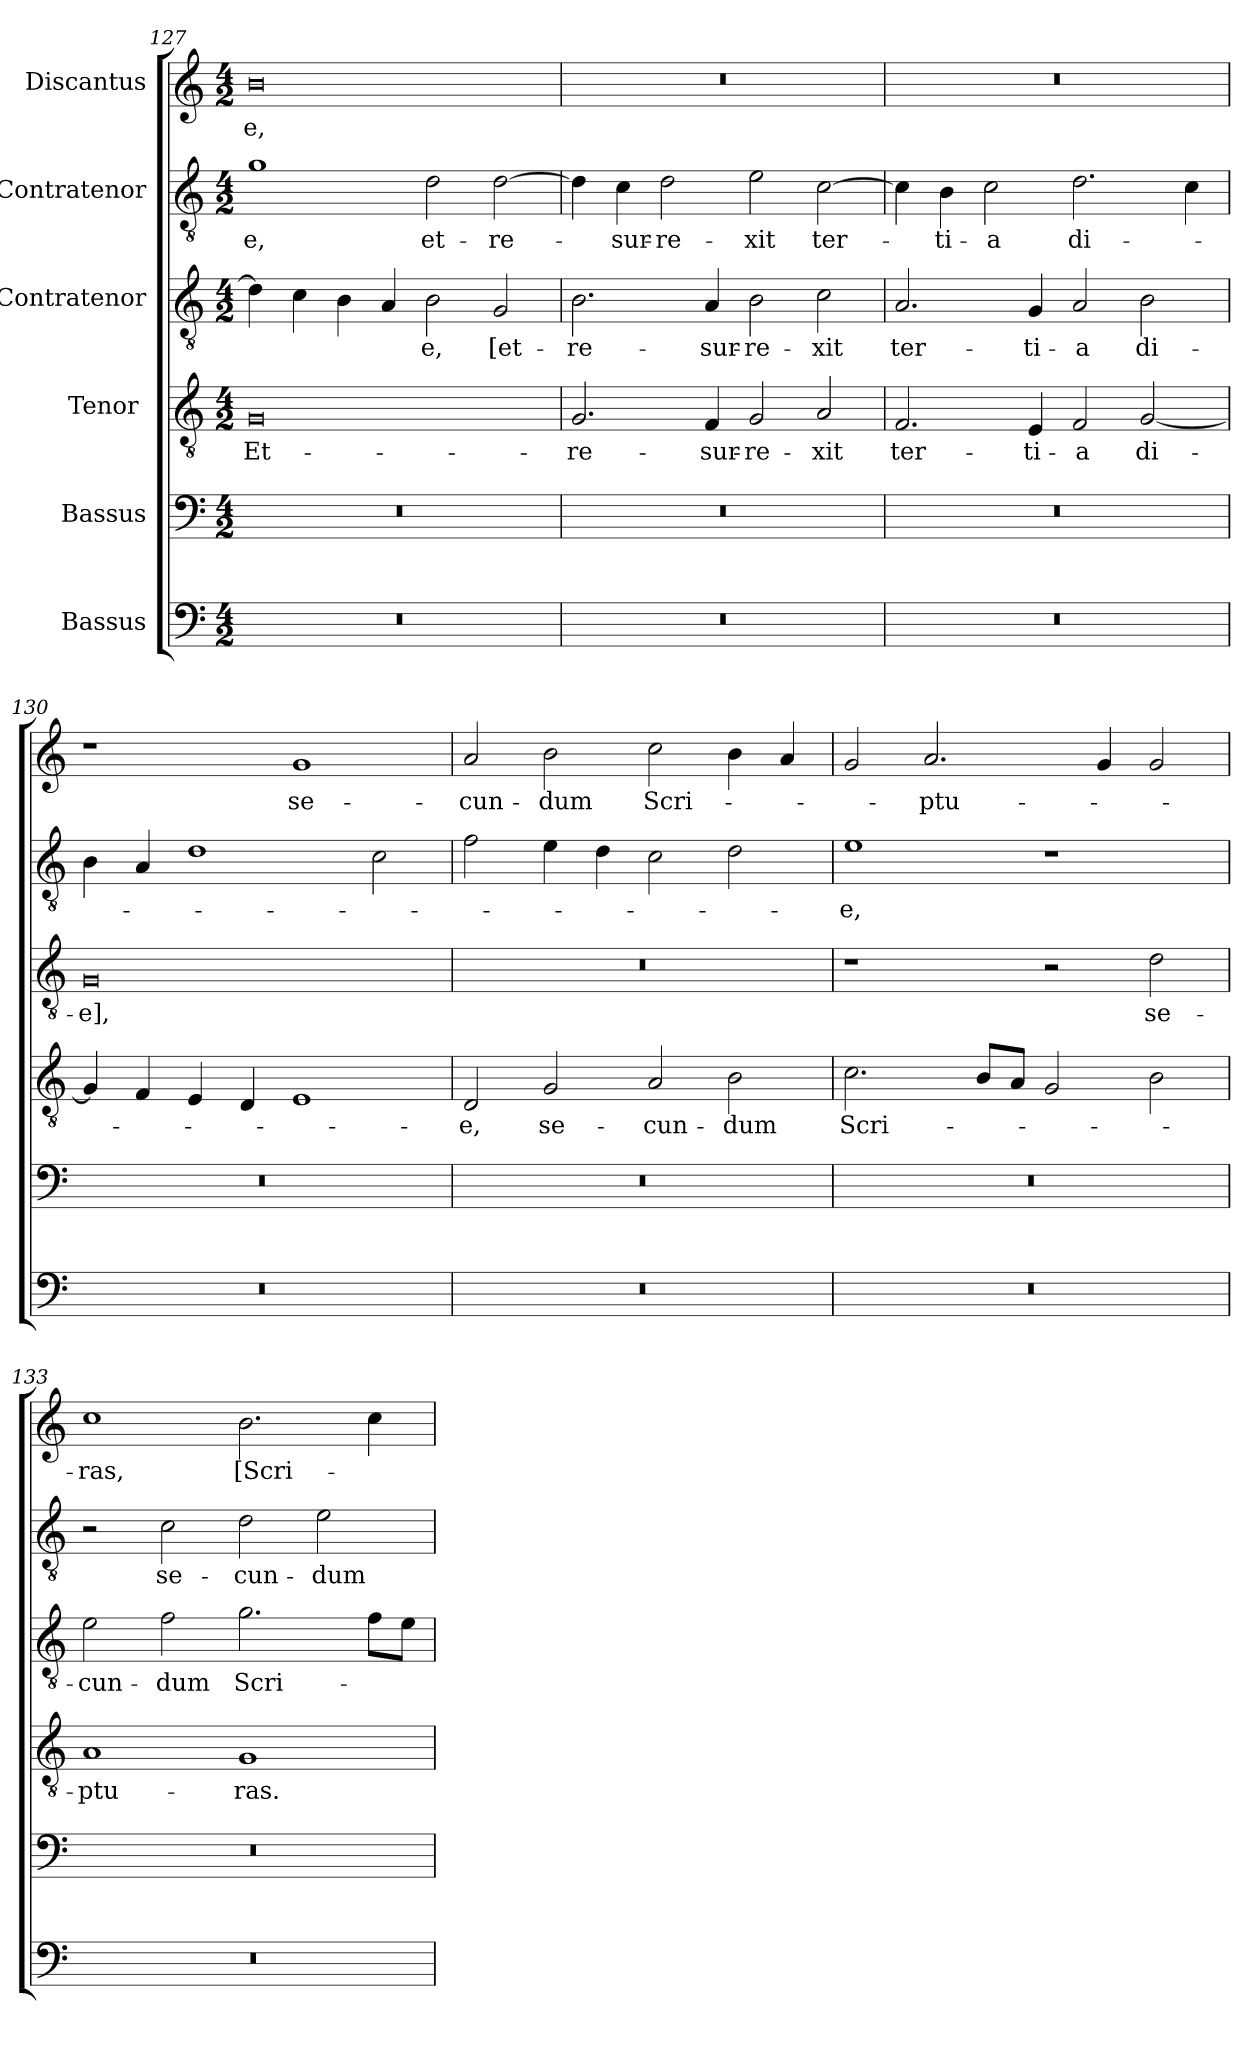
**kern	**kern	**kern	**text	**kern	**text	**kern	**text	**kern	**text
*part6	*part5	*part4	*part4	*part3	*part3	*part2	*part2	*part1	*part1
*staff6	*staff5	*staff4	*staff4	*staff3	*staff3	*staff2	*staff2	*staff1	*staff1
*I"Bassus	*I"Bassus	*I"Tenor 	*	*I"Contratenor	*	*I"Contratenor	*	*I"Discantus	*
*clefF4	*clefF4	*clefGv2	*	*clefGv2	*	*clefGv2	*	*clefG2	*
*k[]	*k[]	*k[]	*	*k[]	*	*k[]	*	*k[]	*
*M4/2	*M4/2	*M4/2	*	*M4/2	*	*M4/2	*	*M4/2	*
=127	=127	=127	=127	=127	=127	=127	=127	=127	=127
0r	0r	0G/	Et-	4d\]	.	1g\	-e,	0b\	-e,
.	.	.	.	4c\	.	.	.	.	.
.	.	.	.	4B\	.	.	.	.	.
.	.	.	.	4A/	.	.	.	.	.
.	.	.	.	2B\	-e,	2d\	et-	.	.
.	.	.	.	2G/	[et-	[2d\	re-	.	.
=128	=128	=128	=128	=128	=128	=128	=128	=128	=128
0r	0r	2.G/	re-	2.B\	re-	4d\]	.	0r	.
.	.	.	.	.	.	4c\	-sur-	.	.
.	.	.	.	.	.	2d\	-re-	.	.
.	.	4F/	-sur-	4A/	-sur-	.	.	.	.
.	.	2G/	-re-	2B\	-re-	2e\	-xit	.	.
.	.	2A/	-xit	2c\	-xit	[2c\	ter-	.	.
=129	=129	=129	=129	=129	=129	=129	=129	=129	=129
0r	0r	2.F/	ter-	2.A/	ter-	4c\]	.	0r	.
.	.	.	.	.	.	4B\	-ti-	.	.
.	.	.	.	.	.	2c\	-a	.	.
.	.	4E/	-ti-	4G/	-ti-	.	.	.	.
.	.	2F/	-a	2A/	-a	2.d\	di-	.	.
.	.	[2G/	di-	2B\	di-	.	.	.	.
.	.	.	.	.	.	4c\	.	.	.
=130	=130	=130	=130	=130	=130	=130	=130	=130	=130
0r	0r	4G/]	.	0G/	-e],	4B\	.	1r	.
.	.	4F/	.	.	.	4A/	.	.	.
.	.	4E/	.	.	.	1d\	.	.	.
.	.	4D/	.	.	.	.	.	.	.
.	.	1E/	.	.	.	.	.	1g/	se-
.	.	.	.	.	.	2c\	.	.	.
=131	=131	=131	=131	=131	=131	=131	=131	=131	=131
0r	0r	2D/	-e,	0r	.	2f\	.	2a/	-cun-
.	.	2G/	se-	.	.	4e\	.	2b\	-dum
.	.	.	.	.	.	4d\	.	.	.
.	.	2A/	-cun-	.	.	2c\	.	2cc\	Scri-
.	.	2B\	-dum	.	.	2d\	.	4b\	.
.	.	.	.	.	.	.	.	4a/	.
=132	=132	=132	=132	=132	=132	=132	=132	=132	=132
0r	0r	2.c\	Scri-	1r	.	1e\	-e,	2g/	.
.	.	.	.	.	.	.	.	2.a/	-ptu-
.	.	8B/L	.	.	.	.	.	.	.
.	.	8A/J	.	.	.	.	.	.	.
.	.	2G/	.	2r	.	1r	.	.	.
.	.	.	.	.	.	.	.	4g/	.
.	.	2B\	.	2d\	se-	.	.	2g/	.
=133	=133	=133	=133	=133	=133	=133	=133	=133	=133
0r	0r	1A/	-ptu-	2e\	-cun-	2r	.	1cc\	-ras,
.	.	.	.	2f\	-dum	2c\	se-	.	.
.	.	1G/	-ras.	2.g\	Scri-	2d\	-cun-	2.b\	[Scri-
.	.	.	.	.	.	2e\	-dum	.	.
.	.	.	.	8f\L	.	.	.	4cc\	.
.	.	.	.	8e\J	.	.	.	.	.
=	=	=	=	=	=	=	=	=	=
*-	*-	*-	*-	*-	*-	*-	*-	*-	*-
